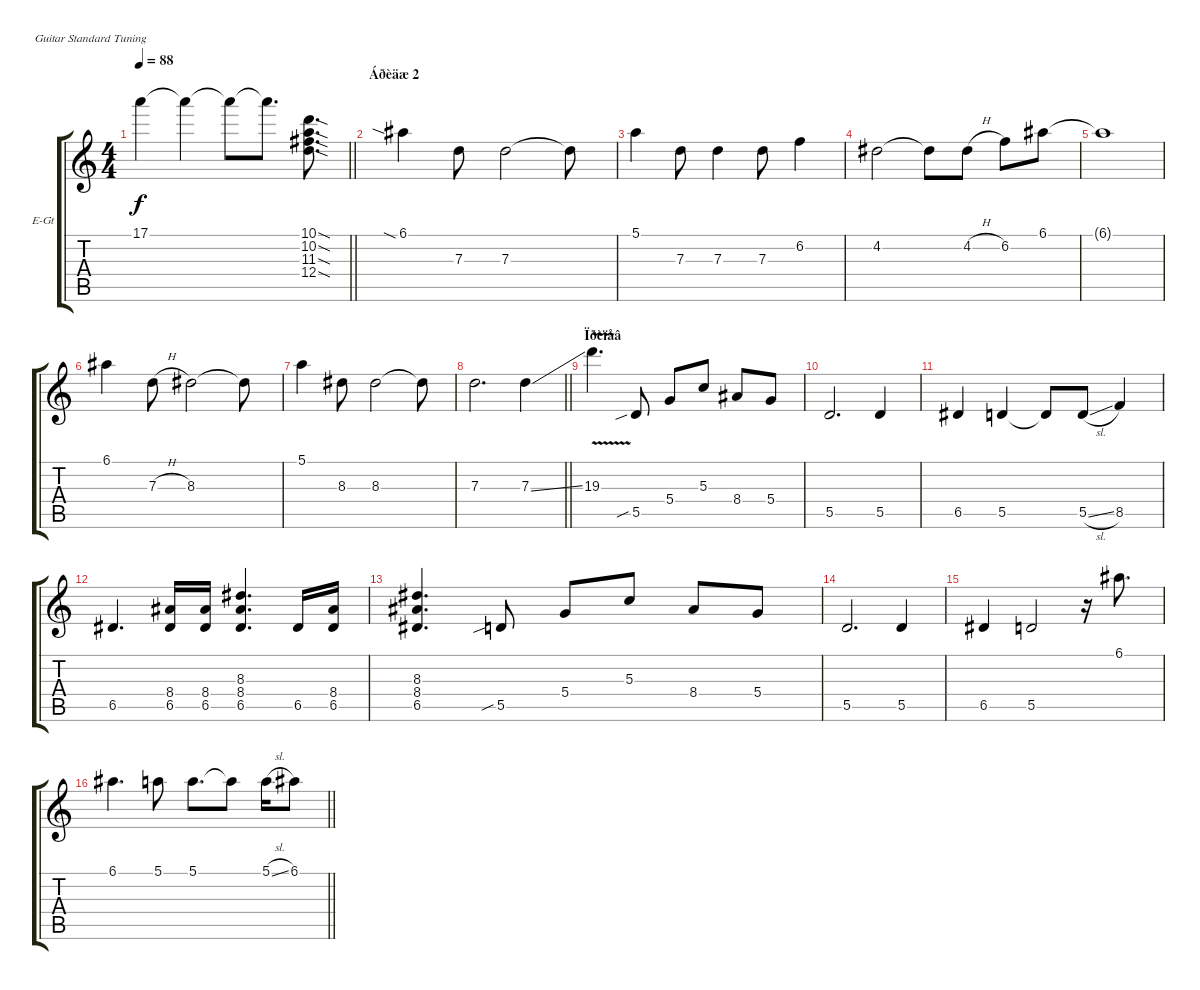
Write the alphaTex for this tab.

\bracketExtendMode groupsimilarinstruments
\firstSystemTrackNameOrientation horizontal
\otherSystemsTrackNameOrientation horizontal
\track ("Guitar" "E-Gt") {instrument distortionguitar}
\staff {score tabs}
\tuning (E4 B3 G3 D3 A2 E2)
\ts (4 4)
\tempo 88
\clef g2
\barLineRight lightlight
\ks c
17.1{t}.4{dy f} 17.1{t}.4 17.1{t}.8 17.1{t}.8{d} (10.1{sod} 10.2{sod} 11.3{sod} 12.4{sod}).8{d} |
\section ("" "Áðèäæ 2")
6.1{sia}.4 7.3.8 7.3.2 7.3{t}.8 |
5.1.4 7.3.8 7.3.4 7.3.8 6.2.4 |
4.2.2 4.2{t}.8 4.2{h}.8 6.2.8 6.1.8 |
6.1{t}.1 |
6.1.4 7.3{h}.8 8.3.2 8.3{t}.8 |
5.1.4 8.3.8 8.3.2 8.3{t}.8 |
\barLineRight lightlight
7.3.2{d} 7.3{ss}.4 |
\section ("" "Ïðèïåâ")
19.3{v}.4{d} 5.5{sib}.8 5.4.8 5.3.8 8.4.8 5.4.8 |
5.5.2{d} 5.5.4 |
6.5.4 5.5.4 5.5{t}.8 5.5{sl}.8 8.5.4 |
6.5.4{d} (8.4 6.5).16 (8.4 6.5).16 (8.3 8.4 6.5).4{d} 6.5.16 (8.4 6.5).16 |
(8.3 8.4 6.5).4{d} 5.5{sib}.8 5.4.8 5.3.8 8.4.8 5.4.8 |
5.5.2{d} 5.5.4 |
6.5.4 5.5.2 r.16 6.1.8{d} |
\barLineRight lightlight
6.1.4{d} 5.1.8 5.1.8{d} 5.1{t}.8 5.1{sl}.16 6.1.8
